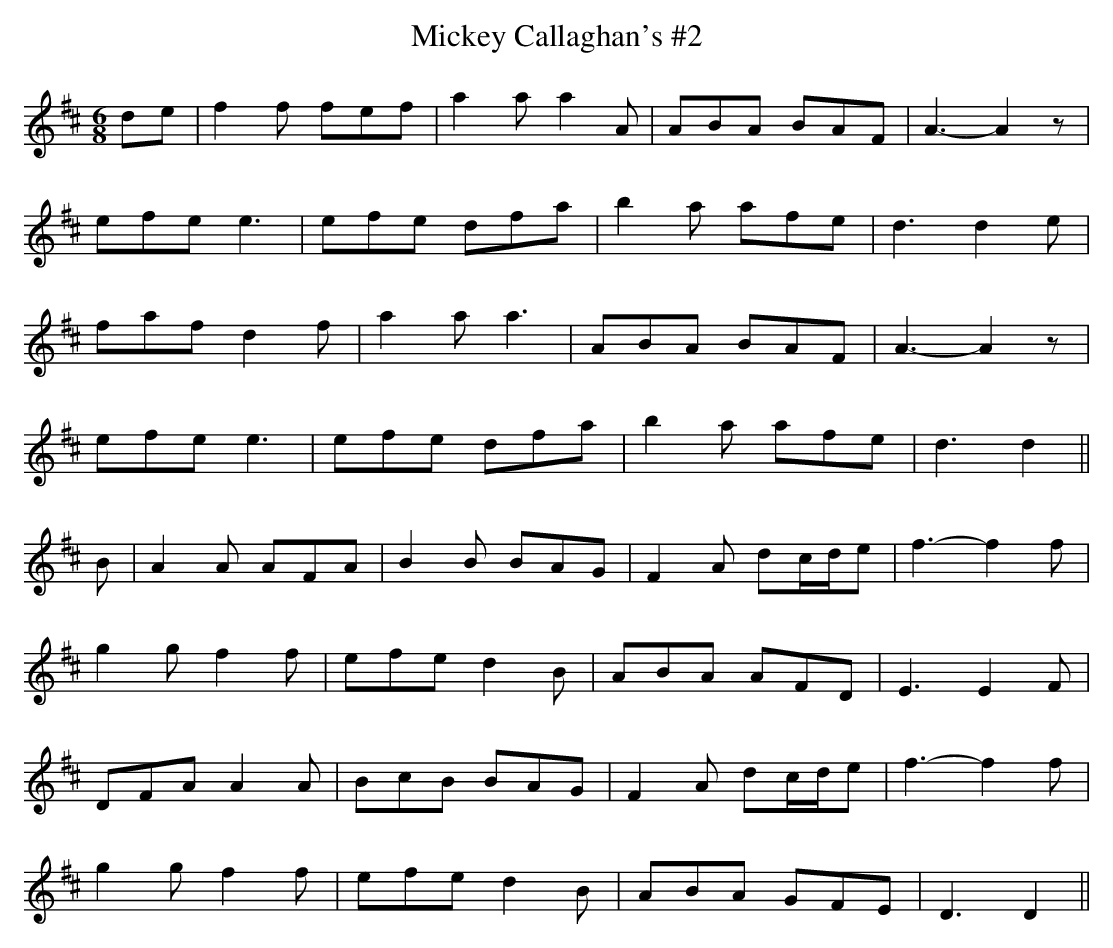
X:1
T: Mickey Callaghan's #2
L: 1/8
M: 6/8
K: D
de|f2f fef|a2a a2A|ABA BAF|A3-A2z|
efe e3|efe dfa|b2a afe|d3 d2e|
faf d2f|a2a a3|ABA BAF|A3-A2z|
efe e3|efe dfa|b2a afe|d3 d2||
B|A2A AFA|B2B BAG|F2A dc/d/e|f3-f2f|
g2g f2f|efe d2B|ABA AFD|E3 E2F|
DFA A2A|BcB BAG|F2A dc/d/e|f3-f2f|
g2g f2f|efe d2B|ABA GFE|D3 D2 ||
